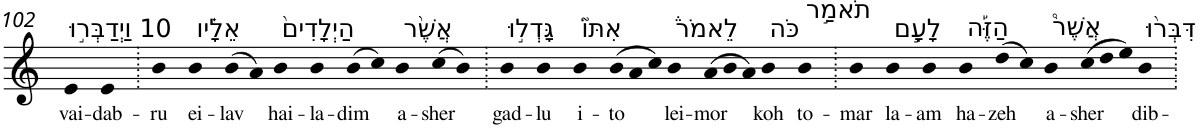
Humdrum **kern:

**kern	**text
*part1	*part1
*staff1	*staff1
*I"Piano	*
*I'Pno	*
!!LO:PB:g=z
*clefG2	*
*k[]	*
=102	=102
!LO:TX:a:t=10 וַיְדַבְּר֣וּ	!
!	!LO:LY:b
4e	vai-
!	!LO:LY:b
4e	-dab-
=103.	=103.
!	!LO:LY:b
4b	-ru
!LO:TX:a:t=אֵלָ֗יו	!
!	!LO:LY:b
4b	ei-
!	!LO:LY:b
(>8b	-lav
8a)	.
!LO:TX:a:t=הַיְלָדִים֙	!
!	!LO:LY:b
4b	hai-
!	!LO:LY:b
4b	-la-
!	!LO:LY:b
(>8b	-dim
8cc)	.
!LO:TX:a:t=אֲשֶׁ֨ר	!
!	!LO:LY:b
4b	a-
!	!LO:LY:b
(>8cc	-sher
8b)	.
=104.	=104.
!LO:TX:a:t=גָּדְל֣וּ	!
!	!LO:LY:b
4b	gad-
!	!LO:LY:b
4b	-lu
!LO:TX:a:t=אִתּוֹ֮	!
!	!LO:LY:b
4b	i-
*Xtuplet	*
!	!LO:LY:b
(>12b	-to
12a	.
12cc)	.
!LO:TX:a:t=לֵאמֹר֒	!
!	!LO:LY:b
4b	lei-
!	!LO:LY:b
(>12a	-mor
12b	.
12a)	.
!LO:TX:a:t=כֹּה	!
!	!LO:LY:b
4b	koh
!LO:TX:a:t=תֹאמַ֣ר	!
!	!LO:LY:b
4b	to-
=105.	=105.
!	!LO:LY:b
4b	-mar
!LO:TX:a:t=לָעָ֣ם	!
!	!LO:LY:b
4b	la-
!	!LO:LY:b
4b	-am
!LO:TX:a:t=הַזֶּ֡ה	!
!	!LO:LY:b
4b	ha-
!	!LO:LY:b
(>8dd	-zeh
8cc)	.
!LO:TX:a:t=אֲשֶׁר֩	!
!	!LO:LY:b
4b	a-
!	!LO:LY:b
(>12cc	-sher
12dd	.
12ee)	.
!LO:TX:a:t=דִּבְּר֨וּ	!
!	!LO:LY:b
4b	dib-
=.	=.
*-	*-
